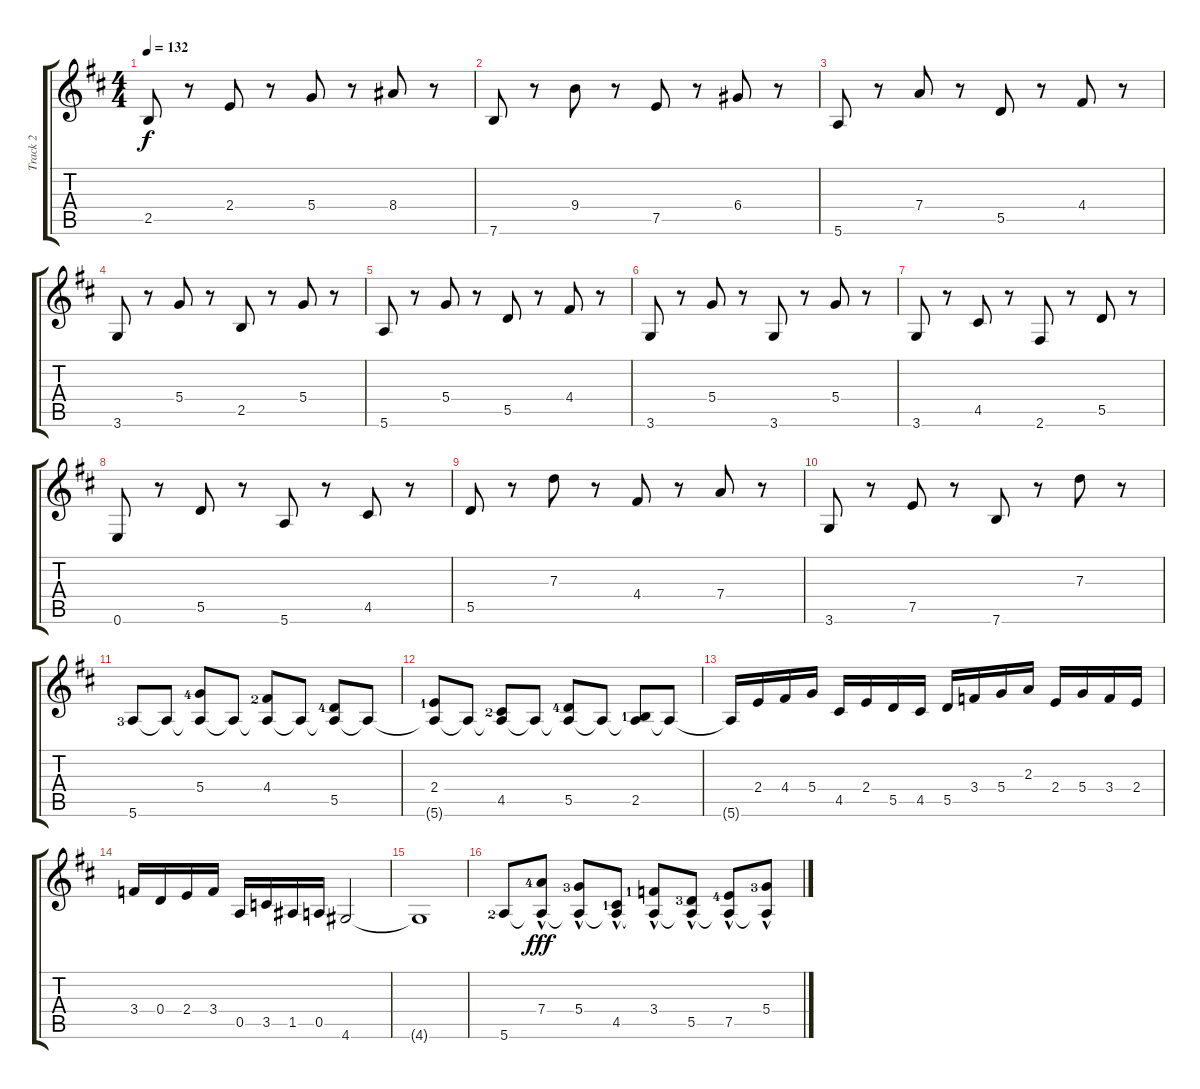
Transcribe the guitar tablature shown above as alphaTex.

\track ("Track 2" "Track 2") {instrument acousticguitarsteel}
\staff {score tabs}
\tuning (E4 B3 G3 D3 A2 E2) {hide}
\ts (4 4)
\tempo 132
\clef g2
\ks d
2.5.8{dy f} r.8 2.4.8 r.8 5.4.8 r.8 8.4.8 r.8 |
7.6.8 r.8 9.4.8 r.8 7.5.8 r.8 6.4.8 r.8 |
5.6.8 r.8 7.4.8 r.8 5.5.8 r.8 4.4.8 r.8 |
3.6.8 r.8 5.4.8 r.8 2.5.8 r.8 5.4.8 r.8 |
5.6.8 r.8 5.4.8 r.8 5.5.8 r.8 4.4.8 r.8 |
3.6.8 r.8 5.4.8 r.8 3.6.8 r.8 5.4.8 r.8 |
3.6.8 r.8 4.5.8 r.8 2.6.8 r.8 5.5.8 r.8 |
0.6.8 r.8 5.5.8 r.8 5.6.8 r.8 4.5.8 r.8 |
5.5.8 r.8 7.3.8 r.8 4.4.8 r.8 7.4.8 r.8 |
3.6.8 r.8 7.5.8 r.8 7.6.8 r.8 7.3.8 r.8 |
5.6{lf 4}.8 5.6{t}.8 (5.4{lf 5} 5.6{t}).8 5.6{t}.8 (4.4{lf 3} 5.6{t}).8 5.6{t}.8 (5.5{lf 5} 5.6{t}).8 5.6{t}.8 |
(2.4{lf 2} 5.6{t}).8 5.6{t}.8 (4.5{lf 3} 5.6{t}).8 5.6{t}.8 (5.5{lf 5} 5.6{t}).8 5.6{t}.8 (2.5{lf 2} 5.6{t}).8 5.6{t}.8 |
5.6{t}.16 2.4.16 4.4.16 5.4.16 4.5.16 2.4.16 5.5.16 4.5.16 5.5.16 3.4.16 5.4.16 2.3.16 2.4.16 5.4.16 3.4.16 2.4.16 |
3.4.16 0.4.16 2.4.16 3.4.16 0.5.16 3.5.16 1.5.16 0.5.16 4.6.2 |
4.6{t}.1 |
5.6{lf 3}.8 (7.4{hac lf 5} 5.6{t}).8{dy fff} (5.4{hac lf 4} 5.6{t}).8 (4.5{hac lf 2} 5.6{t}).8 (3.4{hac lf 2} 5.6{t}).8 (5.5{hac lf 4} 5.6{t}).8 (7.5{hac lf 5} 5.6{t}).8 (5.4{hac lf 4} 5.6{t}).8
